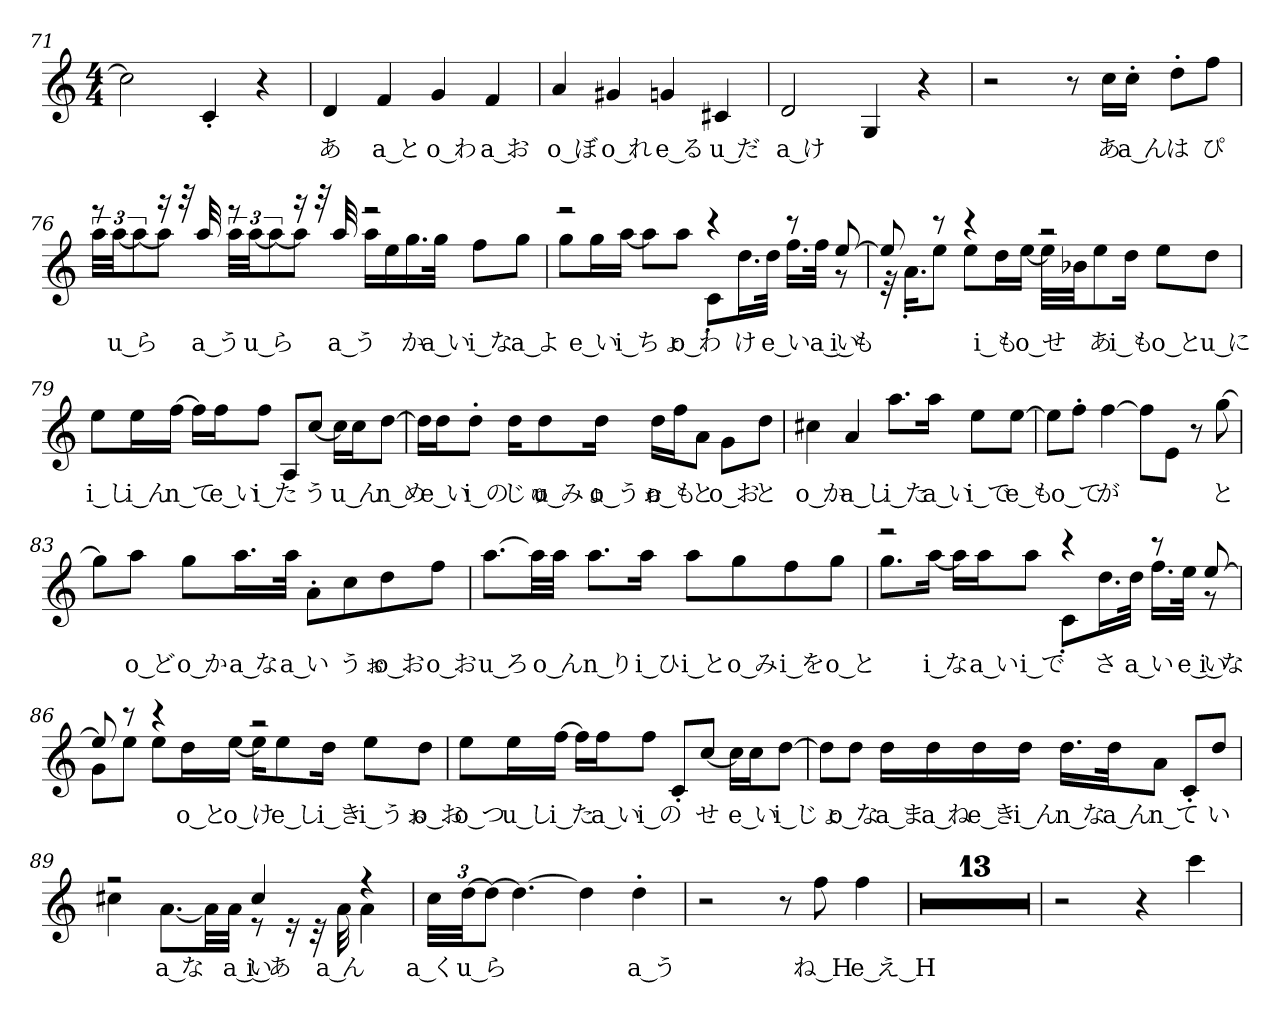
**kern	**text
*part1	*part1
*staff1	*staff1
*clefG2	*
*k[]	*
*M4/4	*
=71	=71
2cc]	.
4c'	--
4r	.
=72	=72
4d	- あ
4f	a と
4g	o わ
4f	a お
=73	=73
4a	o ぼ
4g#X	o れ
4gn	e る
4c#X	u だ
=74	=74
2d	a け
4G	.
4r	.
=75	=75
2r	.
8r	.
16ccLL	- あ
16cc'JJ	a ん
8dd'L	- は
8ffJ	- ぴ
=76	=76
*^	*
8r	48aaLLL	.
.	[48aaJJ	u ら
.	12aa_	.
16r	8aaJ]	.
32r	.	.
32aa	.	a う
8r	48aaLLL	.
.	[48aaJJ	u ら
.	12aa_	.
16r	8aaJ]	.
32r	.	.
32aa	.	a う
2r	16aaLL	.
.	16ee	--
.	16.gg	- か
.	32ggJJk	a い
.	8ffL	i な
.	8ggJ	a よ
=77	=77	=77
2r	8ggL	.
.	16ggL	e い
.	[16aaJJ	i ちょ
.	8aaL]	.
.	8aaJ	o わ
4r	8c'L	.
.	16.ddL	- け
.	32ddJJk	e い
8r	16.ffLL	.
.	32ffJJk	a い
[8ee	8r	i も
=78	=78	=78
8ee]	32r	.
.	16.a'KL	--
8r	8eeJ	.
4r	8eeL	.
.	16ddL	i も
.	[16eeJJ	o せ
2r	32eeLLL]	.
.	32b-XJJ	--
.	8ee	- あ
.	16ddJk	i も
.	8eeL	o と
.	8ddJ	u に
*v	*v	*
=79	=79
8eeL	i し
16eeL	i ん
[16ffJJ	n て
16ffLL]	.
16ffJ	e い
8ffJ	i た
8AL	--
[8ccJ	- う
16ccLL]	.
16ccJ	u ん
[8ddJ	n め
=80	=80
16ddLL]	.
16ddJ	e い
8dd'J	i の
16ddKL	- じゅ
8dd	u みょ
16ddJk	o うぉ
16ddLL	o も
16ffJ	--
8aJ	- と
8gL	o お
8ddJ	- と
=81	=81
4cc#X	o か
4a	a し
8.aaL	i た
16aaJk	a い
8eeL	i で
[8eeJ	e も
=82	=82
8eeL]	.
8ff'J	o て
[4ff	- が
8ffL]	.
8eJ	--
8r	.
[8gg	- と
=83	=83
8ggL]	.
8aaJ	o ど
8ggL	o か
16.aaL	a な
32aaJJk	a い
8a'L	--
8cc	- うぉ
8dd	o お
8ffJ	o お
=84	=84
[8.aaL	u ろ
32aaLL]	.
32aaJJJ	o ん
8.aaL	n り
16aaJk	i ひ
8aaL	i と
8gg	o み
8ff	i を
8ggJ	o と
=85	=85
*^	*
2r	8.ggL	.
.	[16aaJk	i な
.	16aaLL]	.
.	16aaJ	a い
.	8aaJ	i で
4r	8c'L	.
.	16.ddL	- さ
.	32ddJJk	a い
8r	16.ffLL	.
.	32eeJJk	e い
[8ee	8r	i な
=86	=86	=86
8ee]	8gL	--
8r	8eeJ	.
4r	8eeL	.
.	16ddL	o と
.	[16eeJJ	o け
2r	16eeKL]	.
.	8ee	e し
.	16ddJk	i き
.	8eeL	i うぉ
.	8ddJ	o お
*v	*v	*
=87	=87
8eeL	o つ
16eeL	u し
[16ffJJ	i た
16ffLL]	.
16ffJ	a い
8ffJ	i の
8c'L	--
[8ccJ	- せ
16ccLL]	.
16ccJ	e い
[8ddJ	i じょ
=88	=88
8ddL]	.
8ddJ	o な
16ddLL	a ま
16dd	a ね
16dd	e き
16ddJJ	i ん
16.ddLL	n な
32ddJK	a ん
8aJ	n て
8c'L	--
8ddJ	- い
=89	=89
*^	*
2r	4cc#X	.
.	[8.aL	a な
.	32aLL]	.
.	32aJJJ	a い
4cc#	8r	i あ
.	16r	.
.	32r	.
.	32a	a ん
4r	4a	.
*v	*v	*
=90	=90
48ccLLL	a く
[48ddJJ	u ら
12ddJ_	.
4.dd_	.
4dd]	.
4dd'	a う
=91	=91
2r	.
8r	.
8ff	- ね_H
4ff	e え_H
=92	=92
1r	.
=93	=93
1r	.
=94	=94
1r	.
=95	=95
1r	.
=96	=96
1r	.
=97	=97
1r	.
=98	=98
1r	.
=99	=99
1r	.
=100	=100
1r	.
=101	=101
1r	.
=102	=102
1r	.
=103	=103
1r	.
=104	=104
1r	.
=105	=105
2r	.
4r	.
4ccc	--
=	=
*-	*-
